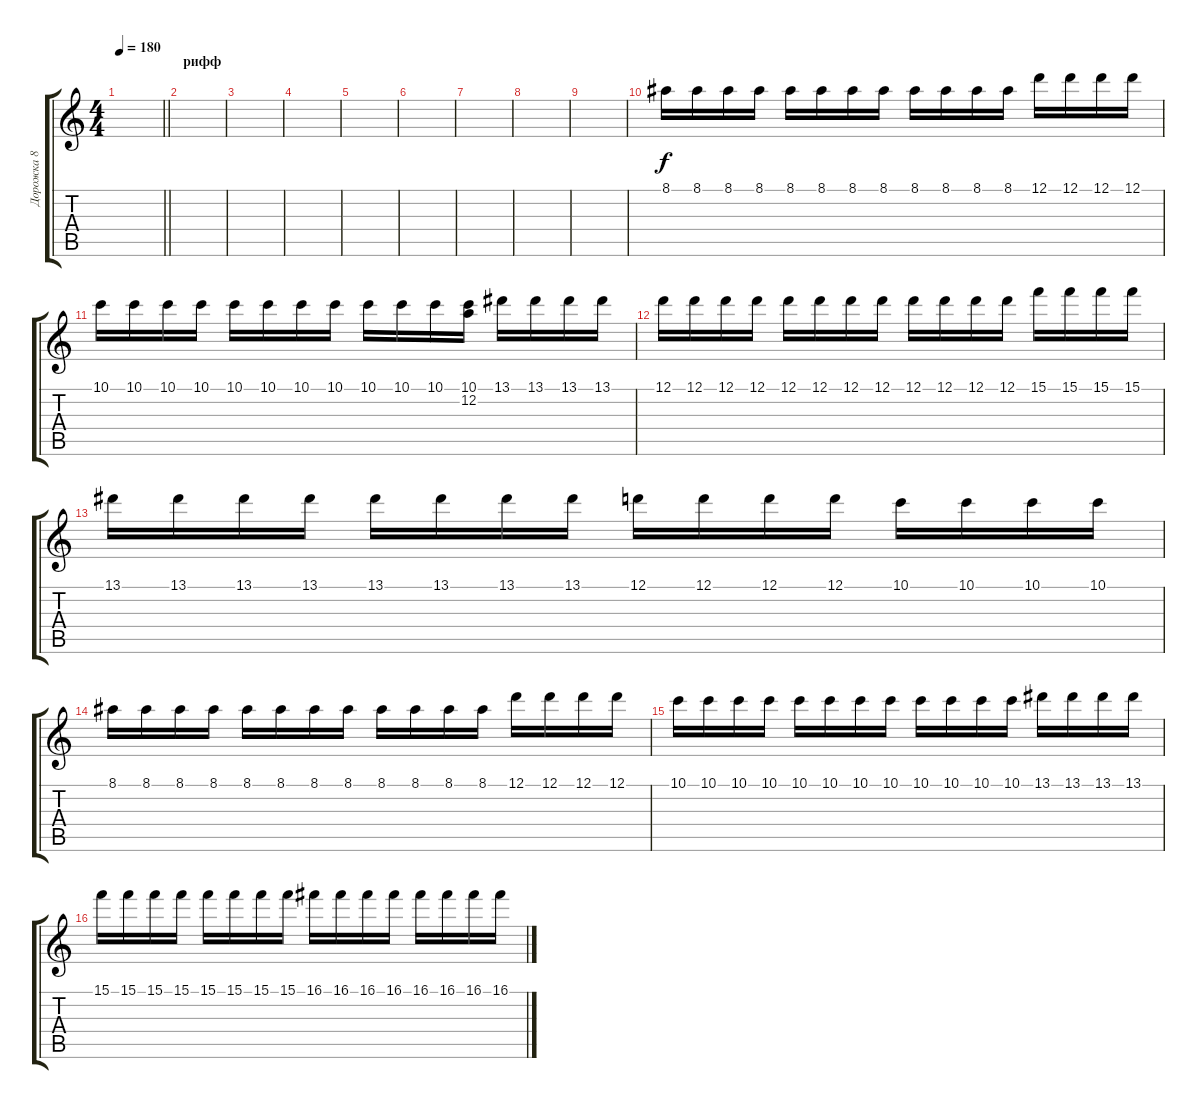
\track ("Дорожка 8" "Дорожка 8") {instrument banjo}
\staff {score tabs}
\tuning (D4 A3 F3 C3 G2 D2) {hide}
\displaytranspose 12
\ts (4 4)
\tempo 180
\clef g2
\barLineRight lightlight
\ks c
|
\section ("" "рифф")
|
|
|
|
|
|
|
|
8.1.16 8.1.16 8.1.16 8.1.16 8.1.16 8.1.16 8.1.16 8.1.16 8.1.16 8.1.16 8.1.16 8.1.16 12.1.16 12.1.16 12.1.16 12.1.16 |
10.1.16 10.1.16 10.1.16 10.1.16 10.1.16 10.1.16 10.1.16 10.1.16 10.1.16 10.1.16 10.1.16 (10.1 12.2).16 13.1.16 13.1.16 13.1.16 13.1.16 |
12.1.16 12.1.16 12.1.16 12.1.16 12.1.16 12.1.16 12.1.16 12.1.16 12.1.16 12.1.16 12.1.16 12.1.16 15.1.16 15.1.16 15.1.16 15.1.16 |
13.1.16 13.1.16 13.1.16 13.1.16 13.1.16 13.1.16 13.1.16 13.1.16 12.1.16 12.1.16 12.1.16 12.1.16 10.1.16 10.1.16 10.1.16 10.1.16 |
8.1.16 8.1.16 8.1.16 8.1.16 8.1.16 8.1.16 8.1.16 8.1.16 8.1.16 8.1.16 8.1.16 8.1.16 12.1.16 12.1.16 12.1.16 12.1.16 |
10.1.16 10.1.16 10.1.16 10.1.16 10.1.16 10.1.16 10.1.16 10.1.16 10.1.16 10.1.16 10.1.16 10.1.16 13.1.16 13.1.16 13.1.16 13.1.16 |
15.1.16 15.1.16 15.1.16 15.1.16 15.1.16 15.1.16 15.1.16 15.1.16 16.1.16 16.1.16 16.1.16 16.1.16 16.1.16 16.1.16 16.1.16 16.1.16
